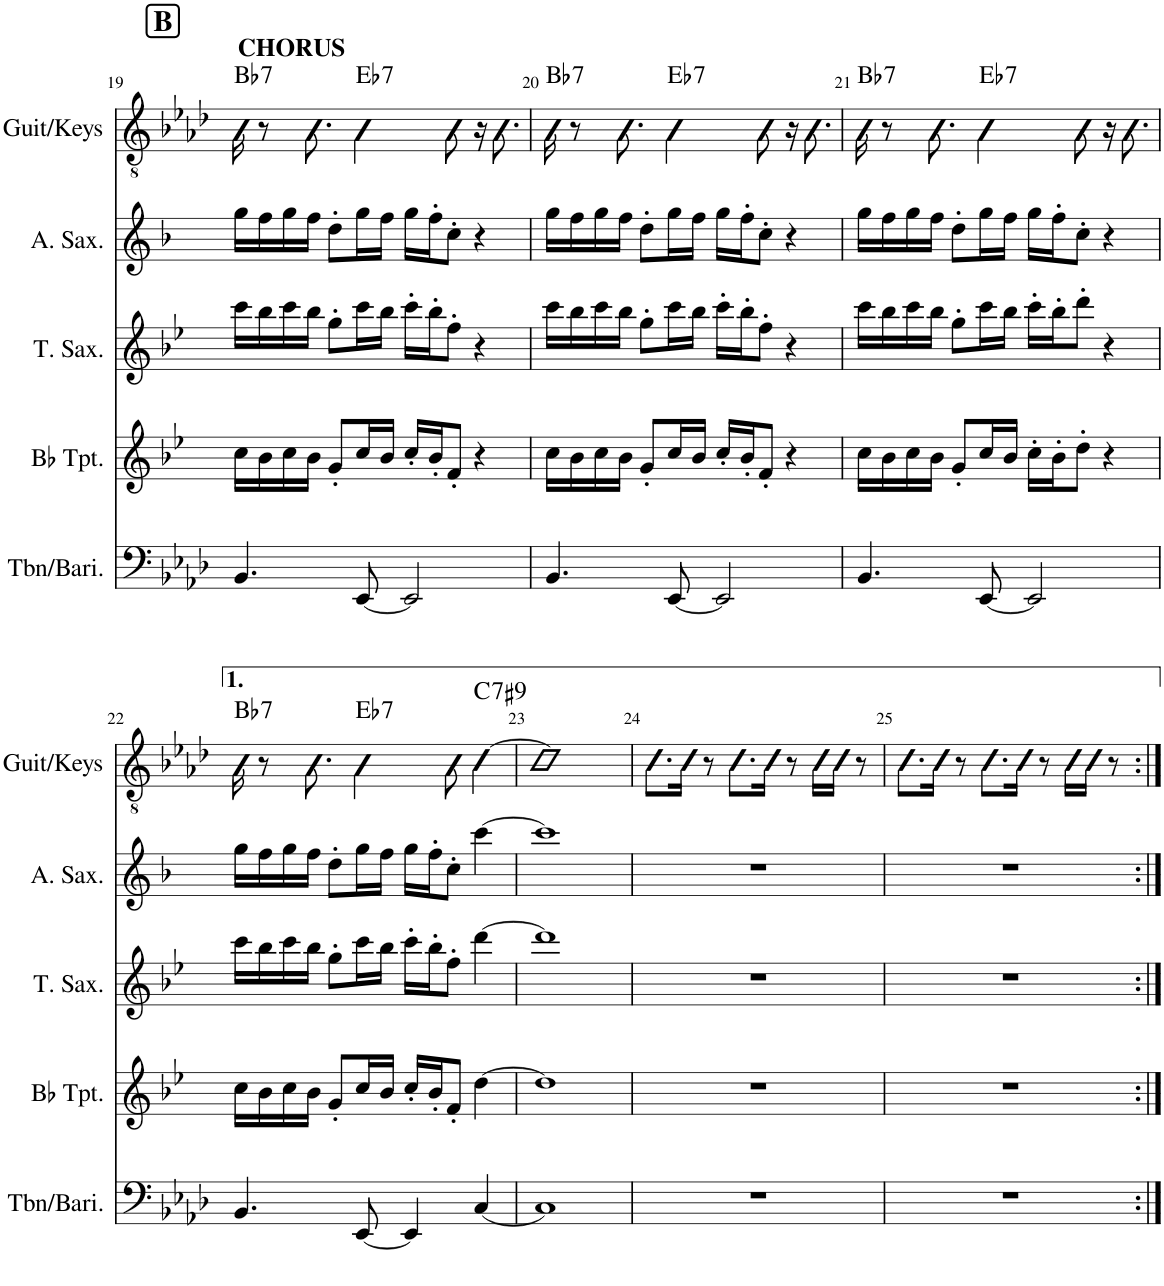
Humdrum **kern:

**kern	**kern	**kern	**kern	**kern	**harte
*part5	*part4	*part3	*part2	*part1	*part1
*staff5	*staff4	*staff3	*staff2	*staff1	*
*I"Tbn/Bari	*I"Bb Trumpet	*I"Tenor Sax	*I"Alto Sax	*I"Guit/Keys	*
*I'Tbn/Bari.	*I'Bb Tpt.	*I'T. Sax.	*I'A. Sax.	*I'Guit/Keys	*
!!LO:PB:g=z
*clefF4	*clefG2	*clefG2	*clefG2	*clefGv2	*
*	*Trd1c2	*Trd8c14	*Trd5c9	*	*
*k[b-e-a-d-]	*k[b-e-]	*k[b-e-]	*k[b-]	*k[b-e-a-d-]	*
*M4/4	*M4/4	*M4/4	*M4/4	*M4/4	*
!!LO:REH:place=s1:a:B:cj:fs=14:t=B
=19	=19	=19	=19	=19	=19
!	!	!	!	!LO:TX:a:B:t=CHORUS	!LO:H:kt=7
4.BB-/	16cc\LL	16ccc\LL	16gg\LL	16B-\	Bb:7
.	16b-\	16bb-\	16ff\	8r	.
.	16cc\	16ccc\	16gg\	.	.
.	16b-\JJ	16bb-\JJ	16ff\JJ	8.B-\	.
.	8g'/L	8gg'\L	8dd'\L	.	.
!	!	!	!	!	!LO:H:kt=7
[8EE-/	16cc/L	16ccc\L	16gg\L	4B-\	Eb:7
.	16b-/JJ	16bb-\JJ	16ff\JJ	.	.
2EE-/]	16cc'/LL	16ccc'\LL	16gg\LL	.	.
.	16b-'/J	16bb-'\J	16ff'\J	.	.
.	8f'/J	8ff'\J	8cc'\J	8B-\	.
.	4r	4r	4r	16r	.
.	.	.	.	8.B-\	.
=20	=20	=20	=20	=20	=20
!	!	!	!	!	!LO:H:kt=7
4.BB-/	16cc\LL	16ccc\LL	16gg\LL	16B-\	Bb:7
.	16b-\	16bb-\	16ff\	8r	.
.	16cc\	16ccc\	16gg\	.	.
.	16b-\JJ	16bb-\JJ	16ff\JJ	8.B-\	.
.	8g'/L	8gg'\L	8dd'\L	.	.
!	!	!	!	!	!LO:H:kt=7
[8EE-/	16cc/L	16ccc\L	16gg\L	4B-\	Eb:7
.	16b-/JJ	16bb-\JJ	16ff\JJ	.	.
2EE-/]	16cc'/LL	16ccc'\LL	16gg\LL	.	.
.	16b-'/J	16bb-'\J	16ff'\J	.	.
.	8f'/J	8ff'\J	8cc'\J	8B-\	.
.	4r	4r	4r	16r	.
.	.	.	.	8.B-\	.
=21	=21	=21	=21	=21	=21
!	!	!	!	!	!LO:H:kt=7
4.BB-/	16cc\LL	16ccc\LL	16gg\LL	16B-\	Bb:7
.	16b-\	16bb-\	16ff\	8r	.
.	16cc\	16ccc\	16gg\	.	.
.	16b-\JJ	16bb-\JJ	16ff\JJ	8.B-\	.
.	8g'/L	8gg'\L	8dd'\L	.	.
!	!	!	!	!	!LO:H:kt=7
[8EE-/	16cc/L	16ccc\L	16gg\L	4B-\	Eb:7
.	16b-/JJ	16bb-\JJ	16ff\JJ	.	.
2EE-/]	16cc'\LL	16ccc'\LL	16gg\LL	.	.
.	16b-'\J	16bb-'\J	16ff'\J	.	.
.	8dd'\J	8ddd'\J	8cc'\J	8B-\	.
.	4r	4r	4r	16r	.
.	.	.	.	8.B-\	.
!!LO:LB:g=z
=22	=22	=22	=22	=22	=22
!	!	!	!	!	!LO:H:kt=7
4.BB-/	16cc\LL	16ccc\LL	16gg\LL	16B-\	Bb:7
.	16b-\	16bb-\	16ff\	8r	.
.	16cc\	16ccc\	16gg\	.	.
.	16b-\JJ	16bb-\JJ	16ff\JJ	8.B-\	.
.	8g'/L	8gg'\L	8dd'\L	.	.
!	!	!	!	!	!LO:H:kt=7
[8EE-/	16cc/L	16ccc\L	16gg\L	4B-\	Eb:7
.	16b-/JJ	16bb-\JJ	16ff\JJ	.	.
4EE-/]	16cc'/LL	16ccc'\LL	16gg\LL	.	.
.	16b-'/J	16bb-'\J	16ff'\J	.	.
.	8f'/J	8ff'\J	8cc'\J	8B-\	.
!	!	!	!	!	!LO:H:kt=7
[4C/	[4dd\	[4ddd\	[4ccc\	[4c\	C:7(#9)
=23	=23	=23	=23	=23	=23
1C]	1dd]	1ddd]	1ccc]	1c]	.
=24	=24	=24	=24	=24	=24
1r	1r	1r	1r	8.c\L	.
.	.	.	.	16c\Jk	.
.	.	.	.	8r	.
.	.	.	.	8.c\L	.
.	.	.	.	16c\Jk	.
.	.	.	.	8r	.
.	.	.	.	16c\LL	.
.	.	.	.	16c\JJ	.
.	.	.	.	8r	.
=25	=25	=25	=25	=25	=25
1r	1r	1r	1r	8.c\L	.
.	.	.	.	16c\Jk	.
.	.	.	.	8r	.
.	.	.	.	8.c\L	.
.	.	.	.	16c\Jk	.
.	.	.	.	8r	.
.	.	.	.	16c\LL	.
.	.	.	.	16c\JJ	.
.	.	.	.	8r	.
=:|!	=:|!	=:|!	=:|!	=:|!	=:|!
*-	*-	*-	*-	*-	*-
